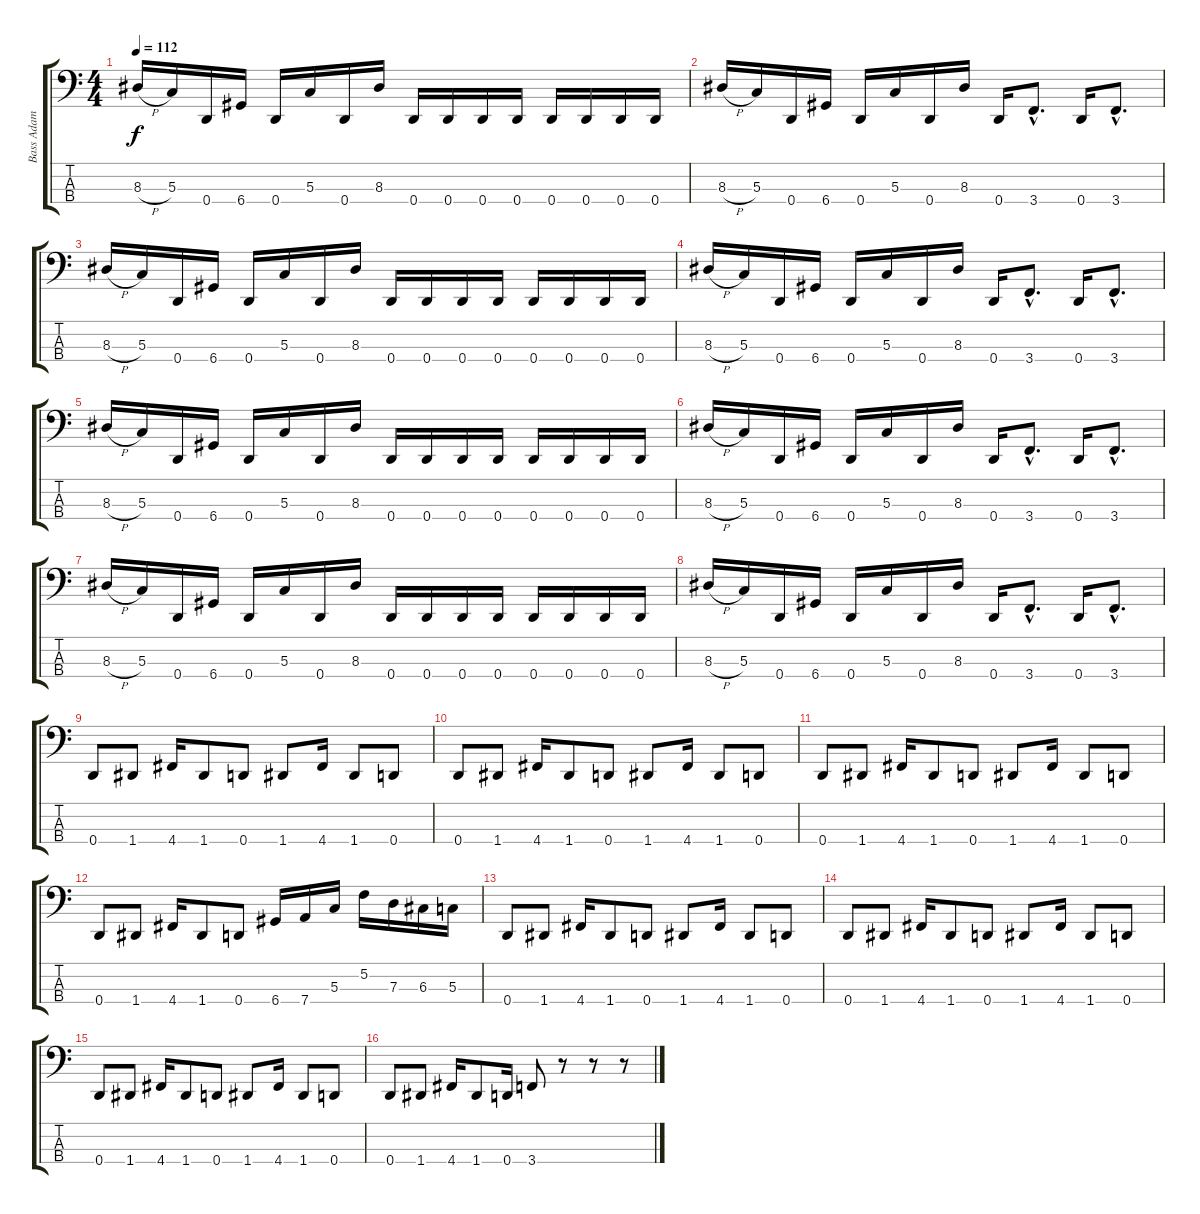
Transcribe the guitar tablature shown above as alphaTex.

\track ("Bass Adam Duce" "Bass Adam ") {instrument electricbasspick}
\staff {score tabs}
\tuning (F2 C2 G1 D1) {hide}
\ts (4 4)
\tempo 112
\clef f4
\ks c
8.3{h}.16{dy f} 5.3.16 0.4.16 6.4.16 0.4.16 5.3.16 0.4.16 8.3.16 0.4.16 0.4.16 0.4.16 0.4.16 0.4.16 0.4.16 0.4.16 0.4.16 |
8.3{h}.16 5.3.16 0.4.16 6.4.16 0.4.16 5.3.16 0.4.16 8.3.16 0.4.16 3.4{hac}.8{d} 0.4.16 3.4{hac}.8{d} |
8.3{h}.16 5.3.16 0.4.16 6.4.16 0.4.16 5.3.16 0.4.16 8.3.16 0.4.16 0.4.16 0.4.16 0.4.16 0.4.16 0.4.16 0.4.16 0.4.16 |
8.3{h}.16 5.3.16 0.4.16 6.4.16 0.4.16 5.3.16 0.4.16 8.3.16 0.4.16 3.4{hac}.8{d} 0.4.16 3.4{hac}.8{d} |
8.3{h}.16 5.3.16 0.4.16 6.4.16 0.4.16 5.3.16 0.4.16 8.3.16 0.4.16 0.4.16 0.4.16 0.4.16 0.4.16 0.4.16 0.4.16 0.4.16 |
8.3{h}.16 5.3.16 0.4.16 6.4.16 0.4.16 5.3.16 0.4.16 8.3.16 0.4.16 3.4{hac}.8{d} 0.4.16 3.4{hac}.8{d} |
8.3{h}.16 5.3.16 0.4.16 6.4.16 0.4.16 5.3.16 0.4.16 8.3.16 0.4.16 0.4.16 0.4.16 0.4.16 0.4.16 0.4.16 0.4.16 0.4.16 |
8.3{h}.16 5.3.16 0.4.16 6.4.16 0.4.16 5.3.16 0.4.16 8.3.16 0.4.16 3.4{hac}.8{d} 0.4.16 3.4{hac}.8{d} |
0.4.8 1.4.8 4.4.16 1.4.8 0.4.8 1.4.8 4.4.16 1.4.8 0.4.8 |
0.4.8 1.4.8 4.4.16 1.4.8 0.4.8 1.4.8 4.4.16 1.4.8 0.4.8 |
0.4.8 1.4.8 4.4.16 1.4.8 0.4.8 1.4.8 4.4.16 1.4.8 0.4.8 |
0.4.8 1.4.8 4.4.16 1.4.8 0.4.8 6.4.16 7.4.16 5.3.16 5.2.16 7.3.16 6.3.16 5.3.16 |
0.4.8 1.4.8 4.4.16 1.4.8 0.4.8 1.4.8 4.4.16 1.4.8 0.4.8 |
0.4.8 1.4.8 4.4.16 1.4.8 0.4.8 1.4.8 4.4.16 1.4.8 0.4.8 |
0.4.8 1.4.8 4.4.16 1.4.8 0.4.8 1.4.8 4.4.16 1.4.8 0.4.8 |
0.4.8 1.4.8 4.4.16 1.4.8 0.4.16 3.4.8 r.8 r.8 r.8
